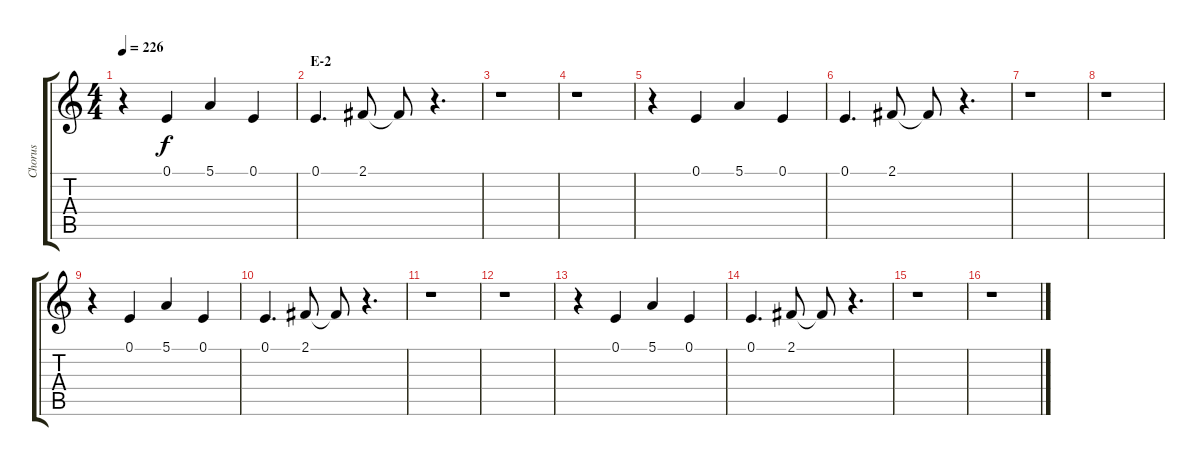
\track ("Chorus" "Chorus") {instrument altosax}
\staff {score tabs}
\tuning (E4 B3 G3 D3 A2 E2) {hide}
\ts (4 4)
\tempo 226
\clef g2
\ks c
r.4{dy f} 0.1.4 5.1.4 0.1.4 |
\section ("" "E-2")
0.1.4{d} 2.1.8 2.1{t}.8 r.4{d} |
r.1 |
r.1 |
r.4 0.1.4 5.1.4 0.1.4 |
0.1.4{d} 2.1.8 2.1{t}.8 r.4{d} |
r.1 |
r.1 |
r.4 0.1.4 5.1.4 0.1.4 |
0.1.4{d} 2.1.8 2.1{t}.8 r.4{d} |
r.1 |
r.1 |
r.4 0.1.4 5.1.4 0.1.4 |
0.1.4{d} 2.1.8 2.1{t}.8 r.4{d} |
r.1 |
r.1
